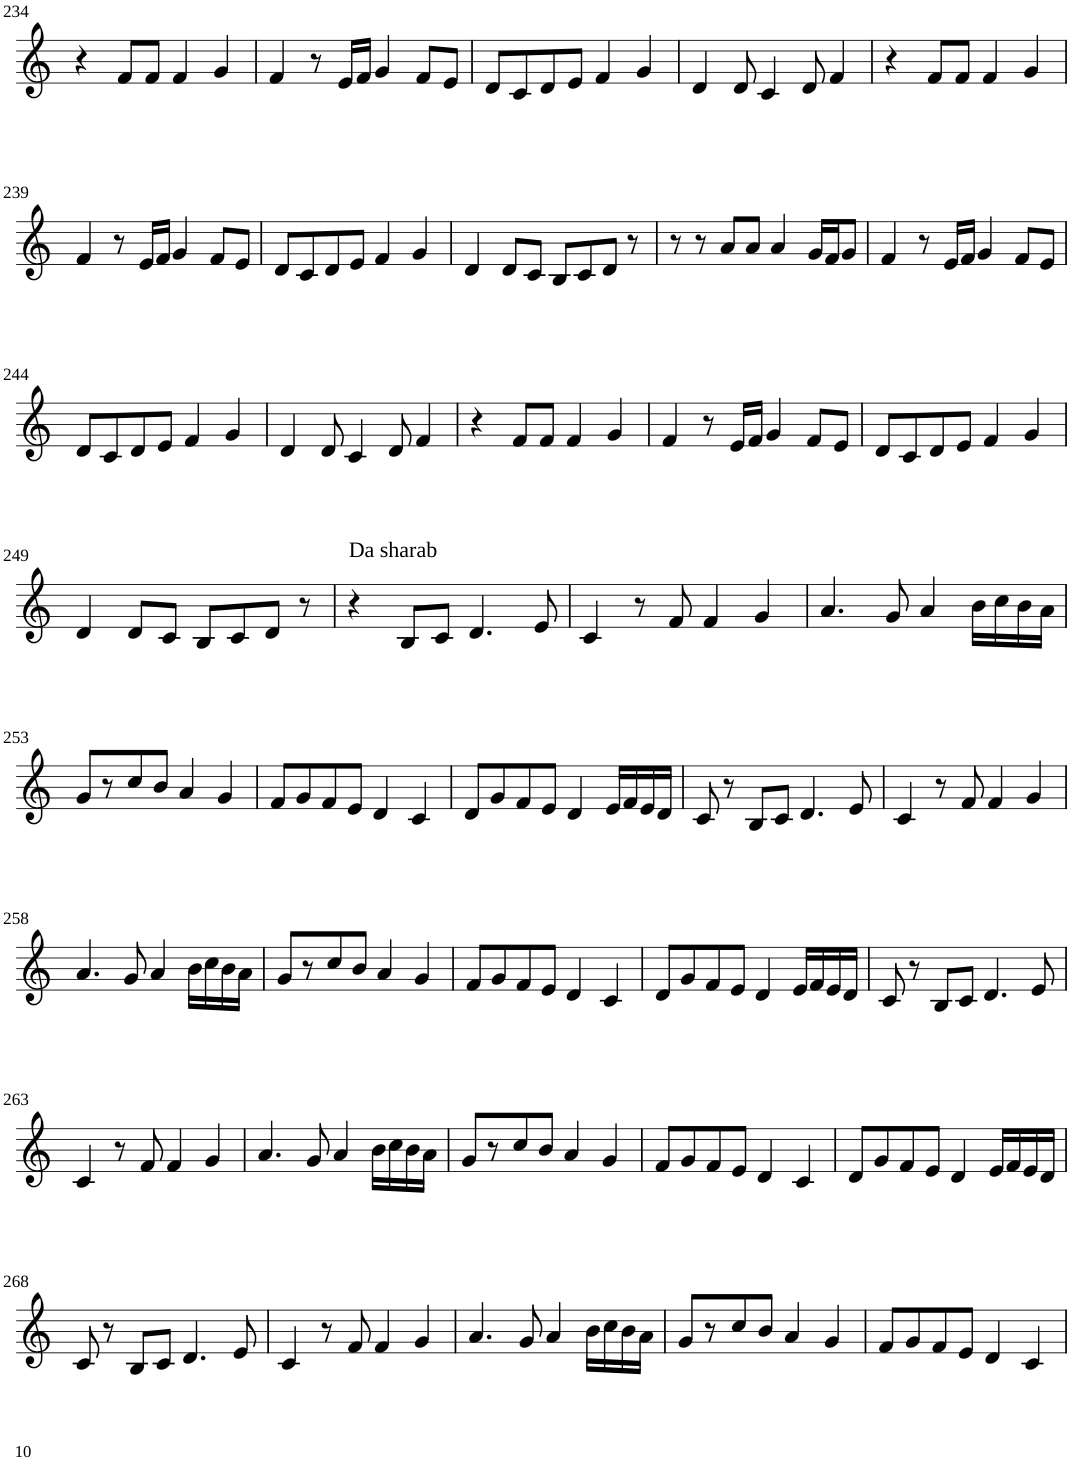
**kern
*part1
*staff1
*I"Violin
!!LO:PB:g=z
*clefG2
*k[]
*M4/4
=234
4r
8f/L
8f/J
4f/
4g/
=235
4f/
8r
16e/LL
16f/JJ
4g/
8f/L
8e/J
=236
8d/L
8c/
8d/
8e/J
4f/
4g/
=237
4d/
8d/
4c/
8d/
4f/
=238
4r
8f/L
8f/J
4f/
4g/
!!LO:LB:g=z
=239
4f/
8r
16e/LL
16f/JJ
4g/
8f/L
8e/J
=240
8d/L
8c/
8d/
8e/J
4f/
4g/
=241
4d/
8d/L
8c/J
8B/L
8c/
8d/J
8r
=242
8r
8r
8a/L
8a/J
4a/
16g/LL
16f/J
8g/J
=243
4f/
8r
16e/LL
16f/JJ
4g/
8f/L
8e/J
!!LO:LB:g=z
=244
8d/L
8c/
8d/
8e/J
4f/
4g/
=245
4d/
8d/
4c/
8d/
4f/
=246
4r
8f/L
8f/J
4f/
4g/
=247
4f/
8r
16e/LL
16f/JJ
4g/
8f/L
8e/J
=248
8d/L
8c/
8d/
8e/J
4f/
4g/
!!LO:LB:g=z
=249
4d/
8d/L
8c/J
8B/L
8c/
8d/J
8r
=250
!LO:TX:a:t=Da sharab
4r
8B/L
8c/J
4.d/
8e/
=251
4c/
8r
8f/
4f/
4g/
=252
4.a/
8g/
4a/
16b\LL
16cc\
16b\
16a\JJ
!!LO:LB:g=z
=253
8g/L
8r
8cc/
8b/J
4a/
4g/
=254
8f/L
8g/
8f/
8e/J
4d/
4c/
=255
8d/L
8g/
8f/
8e/J
4d/
16e/LL
16f/
16e/
16d/JJ
=256
8c/
8r
8B/L
8c/J
4.d/
8e/
=257
4c/
8r
8f/
4f/
4g/
!!LO:LB:g=z
=258
4.a/
8g/
4a/
16b\LL
16cc\
16b\
16a\JJ
=259
8g/L
8r
8cc/
8b/J
4a/
4g/
=260
8f/L
8g/
8f/
8e/J
4d/
4c/
=261
8d/L
8g/
8f/
8e/J
4d/
16e/LL
16f/
16e/
16d/JJ
=262
8c/
8r
8B/L
8c/J
4.d/
8e/
!!LO:LB:g=z
=263
4c/
8r
8f/
4f/
4g/
=264
4.a/
8g/
4a/
16b\LL
16cc\
16b\
16a\JJ
=265
8g/L
8r
8cc/
8b/J
4a/
4g/
=266
8f/L
8g/
8f/
8e/J
4d/
4c/
=267
8d/L
8g/
8f/
8e/J
4d/
16e/LL
16f/
16e/
16d/JJ
!!LO:LB:g=z
=268
8c/
8r
8B/L
8c/J
4.d/
8e/
=269
4c/
8r
8f/
4f/
4g/
=270
4.a/
8g/
4a/
16b\LL
16cc\
16b\
16a\JJ
=271
8g/L
8r
8cc/
8b/J
4a/
4g/
=272
8f/L
8g/
8f/
8e/J
4d/
4c/
=
*-
